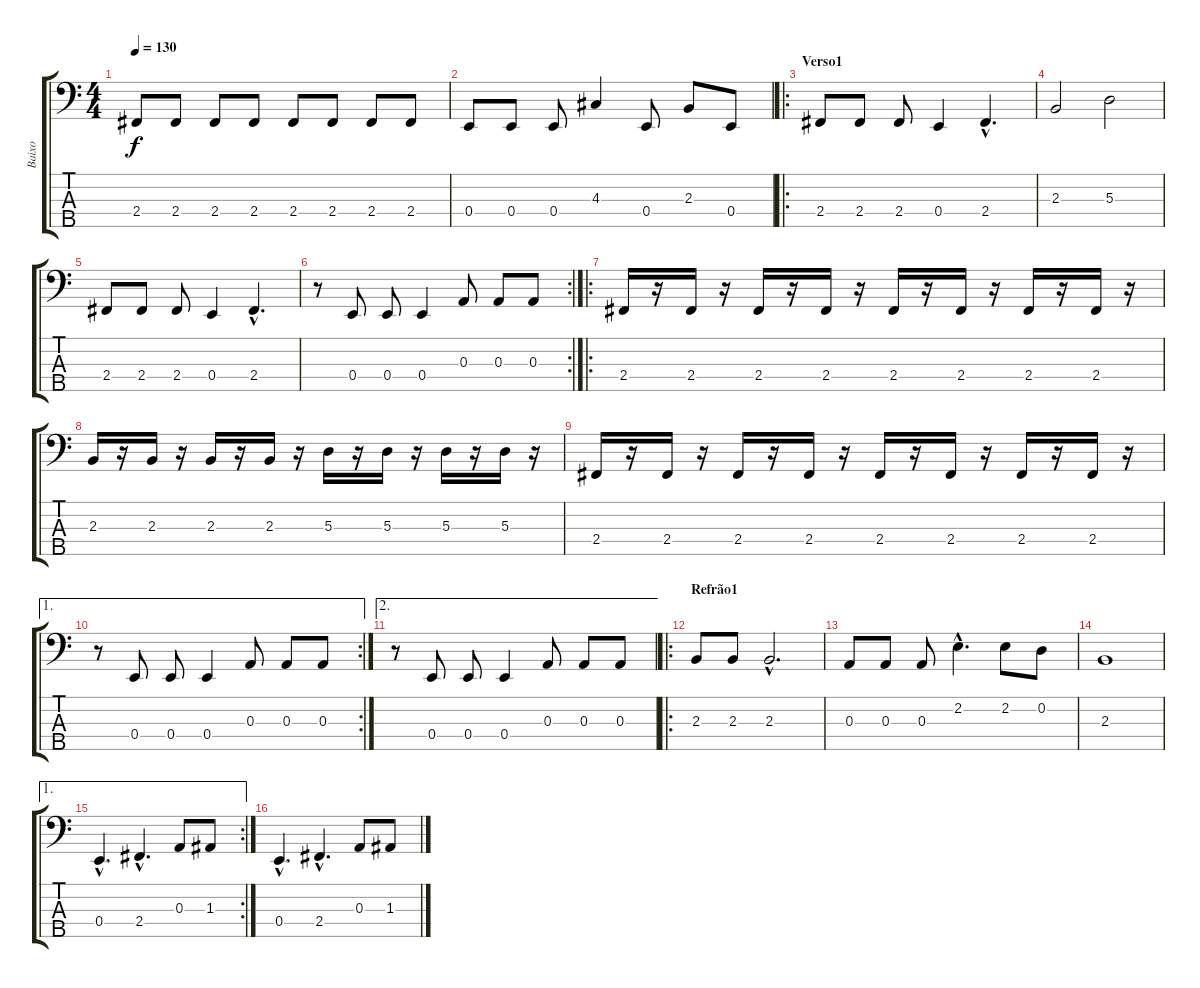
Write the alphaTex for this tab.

\track ("Baixo" "Baixo") {instrument electricbassfinger}
\staff {score tabs}
\tuning (G2 D2 A1 E1 B0) {hide}
\ts (4 4)
\tempo 130
\clef f4
\ks c
2.4.8{dy f} 2.4.8 2.4.8 2.4.8 2.4.8 2.4.8 2.4.8 2.4.8 |
0.4.8 0.4.8 0.4.8 4.3.4 0.4.8 2.3.8 0.4.8 |
\ro
\section ("" "Verso1")
2.4.8 2.4.8 2.4.8 0.4.4 2.4{hac}.4{d} |
2.3.2 5.3.2 |
2.4.8 2.4.8 2.4.8 0.4.4 2.4{hac}.4{d} |
\rc 2
r.8 0.4.8 0.4.8 0.4.4 0.3.8 0.3.8 0.3.8 |
\ro
2.4.16 r.16 2.4.16 r.16 2.4.16 r.16 2.4.16 r.16 2.4.16 r.16 2.4.16 r.16 2.4.16 r.16 2.4.16 r.16 |
2.3.16 r.16 2.3.16 r.16 2.3.16 r.16 2.3.16 r.16 5.3.16 r.16 5.3.16 r.16 5.3.16 r.16 5.3.16 r.16 |
2.4.16 r.16 2.4.16 r.16 2.4.16 r.16 2.4.16 r.16 2.4.16 r.16 2.4.16 r.16 2.4.16 r.16 2.4.16 r.16 |
\ae 1
\rc 2
r.8 0.4.8 0.4.8 0.4.4 0.3.8 0.3.8 0.3.8 |
\ae 2
r.8 0.4.8 0.4.8 0.4.4 0.3.8 0.3.8 0.3.8 |
\ro
\section ("" "Refrão1")
2.3.8 2.3.8 2.3{hac}.2{d} |
0.3.8 0.3.8 0.3.8 2.2{hac}.4{d} 2.2.8 0.2.8 |
2.3.1 |
\ae 1
\rc 2
0.4{hac}.4{d} 2.4{hac}.4{d} 0.3.8 1.3.8 |
0.4{hac}.4{d} 2.4{hac}.4{d} 0.3.8 1.3.8
